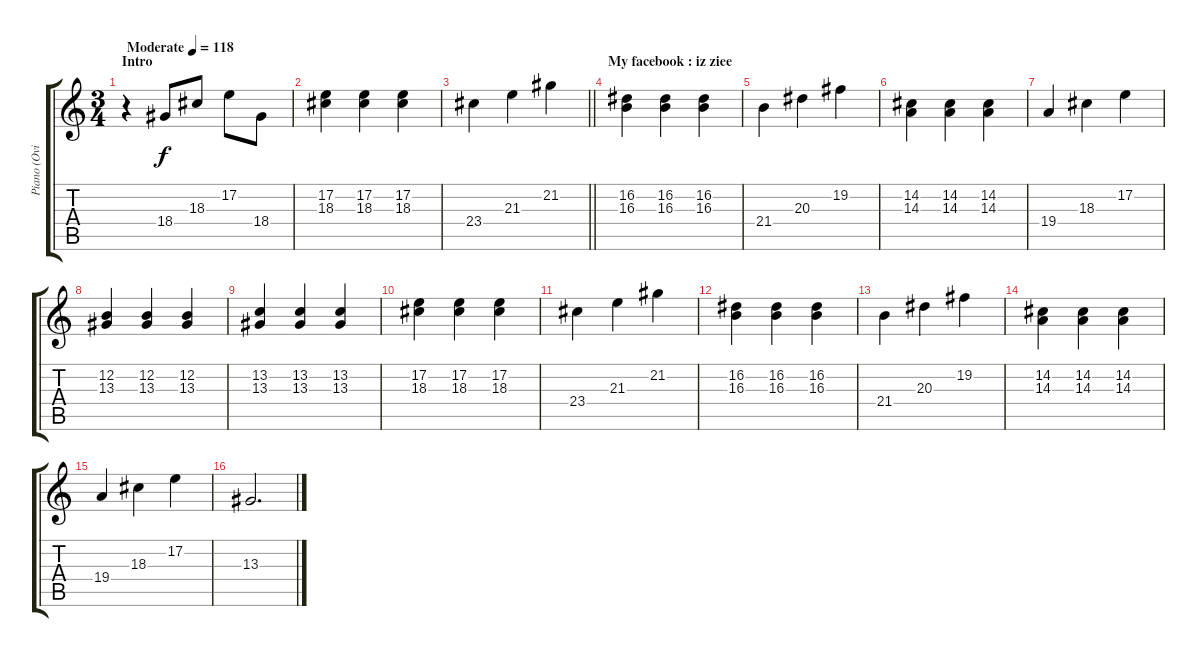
\track ("Piano (Ovie)" "Piano (Ovi") {instrument brightacousticpiano}
\staff {score tabs}
\tuning (E4 B3 G3 D3 A2 E2) {hide}
\ts (3 4)
\section ("" "Intro")
\tempo (118 "Moderate")
\clef g2
\ks c
r.4{dy f instrument brightacousticpiano} 18.4.8 18.3.8 17.2.8 18.4.8 |
(17.2 18.3).4 (17.2 18.3).4 (17.2 18.3).4 |
\barLineRight lightlight
23.4.4 21.3.4 21.2.4 |
\section ("" "My facebook : iz ziee")
(16.2 16.3).4 (16.2 16.3).4 (16.2 16.3).4 |
21.4.4 20.3.4 19.2.4 |
(14.2 14.3).4 (14.2 14.3).4 (14.2 14.3).4 |
19.4.4 18.3.4 17.2.4 |
(12.2 13.3).4 (12.2 13.3).4 (12.2 13.3).4 |
(13.2 13.3).4 (13.2 13.3).4 (13.2 13.3).4 |
(17.2 18.3).4 (17.2 18.3).4 (17.2 18.3).4 |
23.4.4 21.3.4 21.2.4 |
(16.2 16.3).4 (16.2 16.3).4 (16.2 16.3).4 |
21.4.4 20.3.4 19.2.4 |
(14.2 14.3).4 (14.2 14.3).4 (14.2 14.3).4 |
19.4.4 18.3.4 17.2.4 |
13.3.2{d}
